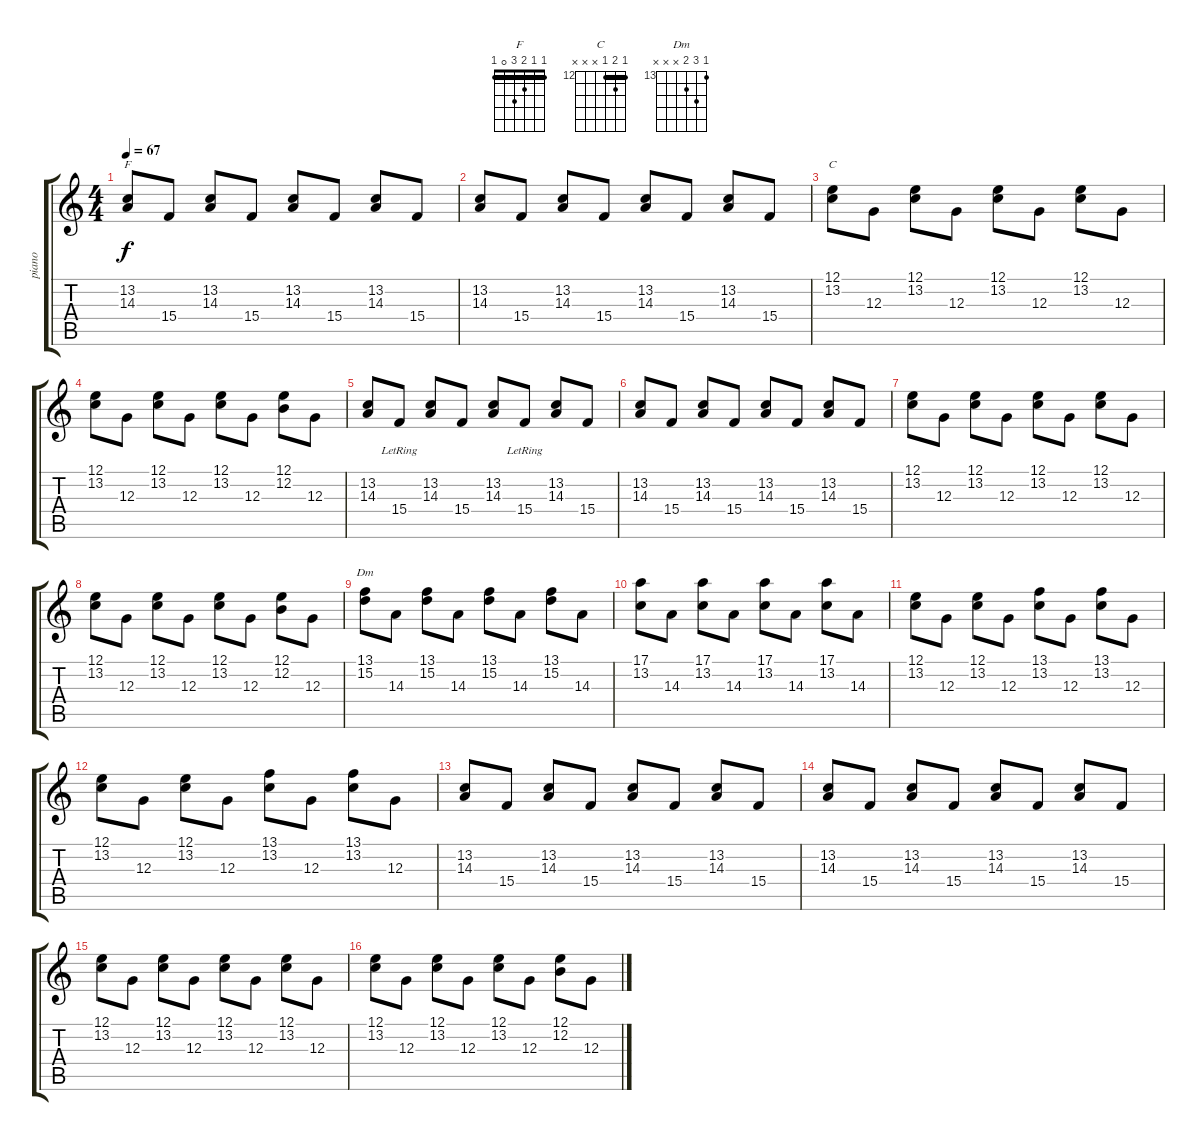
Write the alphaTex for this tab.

\track ("piano" "piano") {instrument acousticgrandpiano}
\staff {score tabs}
\tuning (E4 B3 G3 D3 A2 E2) {hide}
\chord ("F" 1 1 2 3 0 1) {barre 1}
\chord ("C" 12 13 12 x x x) {firstfret 12 barre 12}
\chord ("Dm" 13 15 14 x x x) {firstfret 13}
\ts (4 4)
\tempo 67
\clef g2
\ks c
(13.2 14.3).8{ch "F" dy f instrument acousticgrandpiano} 15.4.8 (13.2 14.3).8 15.4.8 (13.2 14.3).8 15.4.8 (13.2 14.3).8 15.4.8 |
(13.2 14.3).8 15.4.8 (13.2 14.3).8 15.4.8 (13.2 14.3).8 15.4.8 (13.2 14.3).8 15.4.8 |
(12.1 13.2).8{ch "C"} 12.3.8 (12.1 13.2).8 12.3.8 (12.1 13.2).8 12.3.8 (12.1 13.2).8 12.3.8 |
(12.1 13.2).8 12.3.8 (12.1 13.2).8 12.3.8 (12.1 13.2).8 12.3.8 (12.1 12.2).8 12.3.8 |
(13.2 14.3).8 15.4{lr}.8 (13.2 14.3).8 15.4.8 (13.2 14.3).8 15.4{lr}.8 (13.2 14.3).8 15.4.8 |
(13.2 14.3).8 15.4.8 (13.2 14.3).8 15.4.8 (13.2 14.3).8 15.4.8 (13.2 14.3).8 15.4.8 |
(12.1 13.2).8 12.3.8 (12.1 13.2).8 12.3.8 (12.1 13.2).8 12.3.8 (12.1 13.2).8 12.3.8 |
(12.1 13.2).8 12.3.8 (12.1 13.2).8 12.3.8 (12.1 13.2).8 12.3.8 (12.1 12.2).8 12.3.8 |
(13.1 15.2).8{ch "Dm"} 14.3.8 (13.1 15.2).8 14.3.8 (13.1 15.2).8 14.3.8 (13.1 15.2).8 14.3.8 |
(17.1 13.2).8 14.3.8 (17.1 13.2).8 14.3.8 (17.1 13.2).8 14.3.8 (17.1 13.2).8 14.3.8 |
(12.1 13.2).8 12.3.8 (12.1 13.2).8 12.3.8 (13.1 13.2).8 12.3.8 (13.1 13.2).8 12.3.8 |
(12.1 13.2).8 12.3.8 (12.1 13.2).8 12.3.8 (13.1 13.2).8 12.3.8 (13.1 13.2).8 12.3.8 |
(13.2 14.3).8 15.4.8 (13.2 14.3).8 15.4.8 (13.2 14.3).8 15.4.8 (13.2 14.3).8 15.4.8 |
(13.2 14.3).8 15.4.8 (13.2 14.3).8 15.4.8 (13.2 14.3).8 15.4.8 (13.2 14.3).8 15.4.8 |
(12.1 13.2).8 12.3.8 (12.1 13.2).8 12.3.8 (12.1 13.2).8 12.3.8 (12.1 13.2).8 12.3.8 |
(12.1 13.2).8 12.3.8 (12.1 13.2).8 12.3.8 (12.1 13.2).8 12.3.8 (12.1 12.2).8 12.3.8
